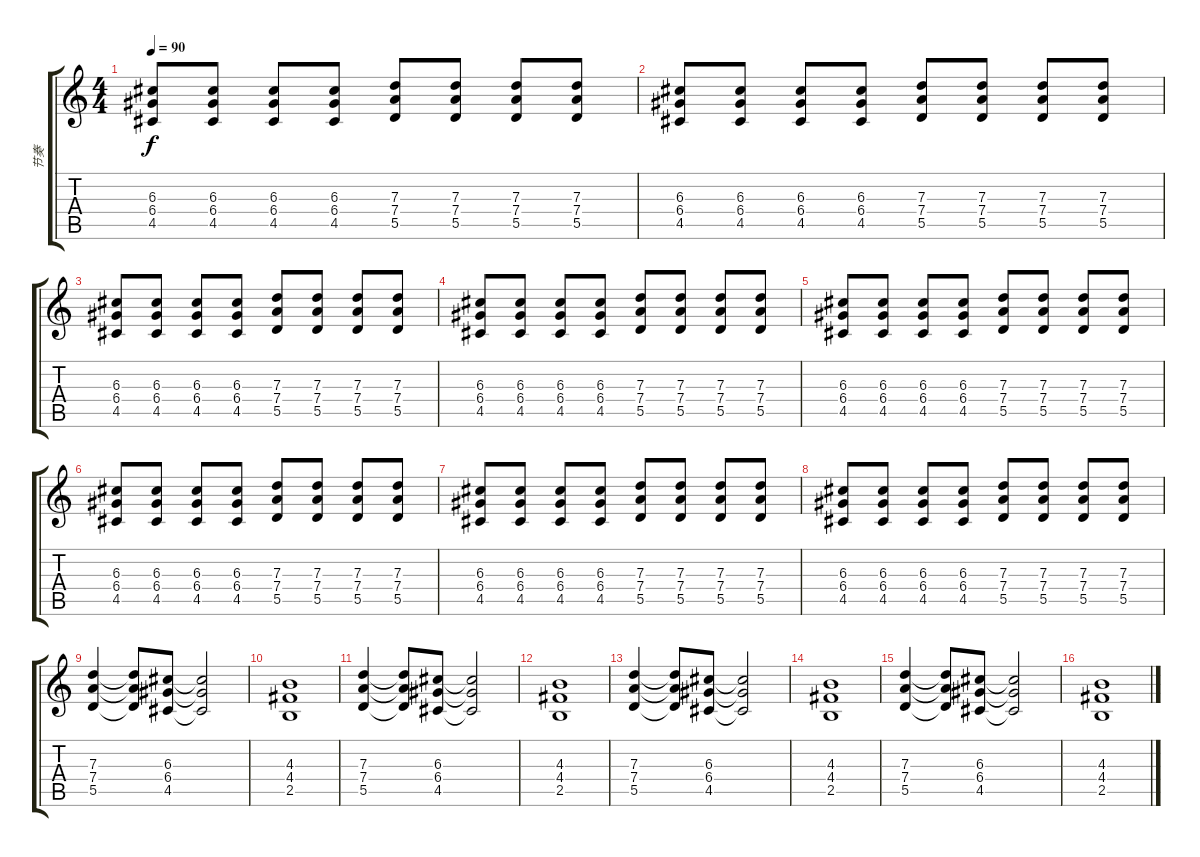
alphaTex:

\track ("节奏" "节奏") {instrument electricguitarjazz}
\staff {score tabs}
\tuning (E4 B3 G3 D3 A2 E2) {hide}
\ts (4 4)
\tempo 90
\clef g2
\ks c
(6.3 6.4 4.5).8{dy f volume 12 instrument overdrivenguitar} (6.3 6.4 4.5).8 (6.3 6.4 4.5).8 (6.3 6.4 4.5).8 (7.3 7.4 5.5).8 (7.3 7.4 5.5).8 (7.3 7.4 5.5).8 (7.3 7.4 5.5).8 |
(6.3 6.4 4.5).8{instrument overdrivenguitar} (6.3 6.4 4.5).8 (6.3 6.4 4.5).8 (6.3 6.4 4.5).8 (7.3 7.4 5.5).8 (7.3 7.4 5.5).8 (7.3 7.4 5.5).8 (7.3 7.4 5.5).8 |
(6.3 6.4 4.5).8{instrument overdrivenguitar} (6.3 6.4 4.5).8 (6.3 6.4 4.5).8 (6.3 6.4 4.5).8 (7.3 7.4 5.5).8 (7.3 7.4 5.5).8 (7.3 7.4 5.5).8 (7.3 7.4 5.5).8 |
(6.3 6.4 4.5).8{instrument overdrivenguitar} (6.3 6.4 4.5).8 (6.3 6.4 4.5).8 (6.3 6.4 4.5).8 (7.3 7.4 5.5).8 (7.3 7.4 5.5).8 (7.3 7.4 5.5).8 (7.3 7.4 5.5).8 |
(6.3 6.4 4.5).8{instrument overdrivenguitar} (6.3 6.4 4.5).8 (6.3 6.4 4.5).8 (6.3 6.4 4.5).8 (7.3 7.4 5.5).8 (7.3 7.4 5.5).8 (7.3 7.4 5.5).8 (7.3 7.4 5.5).8 |
(6.3 6.4 4.5).8{instrument overdrivenguitar} (6.3 6.4 4.5).8 (6.3 6.4 4.5).8 (6.3 6.4 4.5).8 (7.3 7.4 5.5).8 (7.3 7.4 5.5).8 (7.3 7.4 5.5).8 (7.3 7.4 5.5).8 |
(6.3 6.4 4.5).8{instrument overdrivenguitar} (6.3 6.4 4.5).8 (6.3 6.4 4.5).8 (6.3 6.4 4.5).8 (7.3 7.4 5.5).8 (7.3 7.4 5.5).8 (7.3 7.4 5.5).8 (7.3 7.4 5.5).8 |
(6.3 6.4 4.5).8{instrument overdrivenguitar} (6.3 6.4 4.5).8 (6.3 6.4 4.5).8 (6.3 6.4 4.5).8 (7.3 7.4 5.5).8 (7.3 7.4 5.5).8 (7.3 7.4 5.5).8 (7.3 7.4 5.5).8 |
(7.3 7.4 5.5).4{volume 12 instrument overdrivenguitar} (7.3{t} 7.4{t} 5.5{t}).8 (6.3 6.4 4.5).8 (6.3{t} 6.4{t} 4.5{t}).2 |
(4.3 4.4 2.5).1{volume 14} |
(7.3 7.4 5.5).4{volume 12 instrument overdrivenguitar} (7.3{t} 7.4{t} 5.5{t}).8 (6.3 6.4 4.5).8 (6.3{t} 6.4{t} 4.5{t}).2 |
(4.3 4.4 2.5).1{volume 14} |
(7.3 7.4 5.5).4{volume 12 instrument overdrivenguitar} (7.3{t} 7.4{t} 5.5{t}).8 (6.3 6.4 4.5).8 (6.3{t} 6.4{t} 4.5{t}).2 |
(4.3 4.4 2.5).1{volume 14} |
(7.3 7.4 5.5).4{volume 12 instrument overdrivenguitar} (7.3{t} 7.4{t} 5.5{t}).8 (6.3 6.4 4.5).8 (6.3{t} 6.4{t} 4.5{t}).2 |
(4.3 4.4 2.5).1{volume 14}
